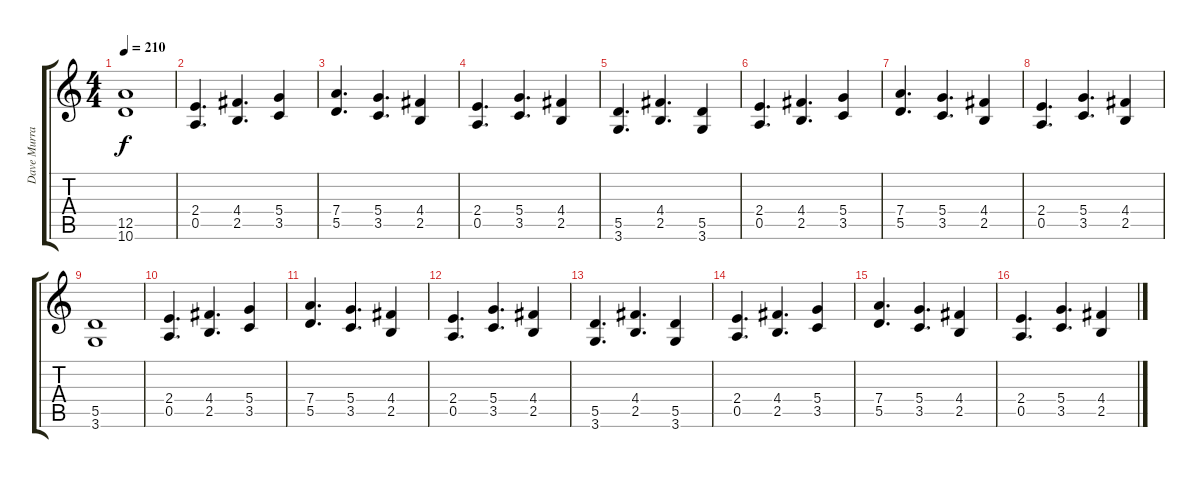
\track ("Dave Murray" "Dave Murra") {instrument distortionguitar}
\staff {score tabs}
\tuning (E4 B3 G3 D3 A2 E2) {hide}
\ts (4 4)
\tempo 210
\clef g2
\ks c
(12.5 10.6).1{dy f} |
(2.4 0.5).4{d} (4.4 2.5).4{d} (5.4 3.5).4 |
(7.4 5.5).4{d} (5.4 3.5).4{d} (4.4 2.5).4 |
(2.4 0.5).4{d} (5.4 3.5).4{d} (4.4 2.5).4 |
(5.5 3.6).4{d} (4.4 2.5).4{d} (5.5 3.6).4 |
(2.4 0.5).4{d} (4.4 2.5).4{d} (5.4 3.5).4 |
(7.4 5.5).4{d} (5.4 3.5).4{d} (4.4 2.5).4 |
(2.4 0.5).4{d} (5.4 3.5).4{d} (4.4 2.5).4 |
(5.5 3.6).1 |
(2.4 0.5).4{d} (4.4 2.5).4{d} (5.4 3.5).4 |
(7.4 5.5).4{d} (5.4 3.5).4{d} (4.4 2.5).4 |
(2.4 0.5).4{d} (5.4 3.5).4{d} (4.4 2.5).4 |
(5.5 3.6).4{d} (4.4 2.5).4{d} (5.5 3.6).4 |
(2.4 0.5).4{d} (4.4 2.5).4{d} (5.4 3.5).4 |
(7.4 5.5).4{d} (5.4 3.5).4{d} (4.4 2.5).4 |
(2.4 0.5).4{d} (5.4 3.5).4{d} (4.4 2.5).4
